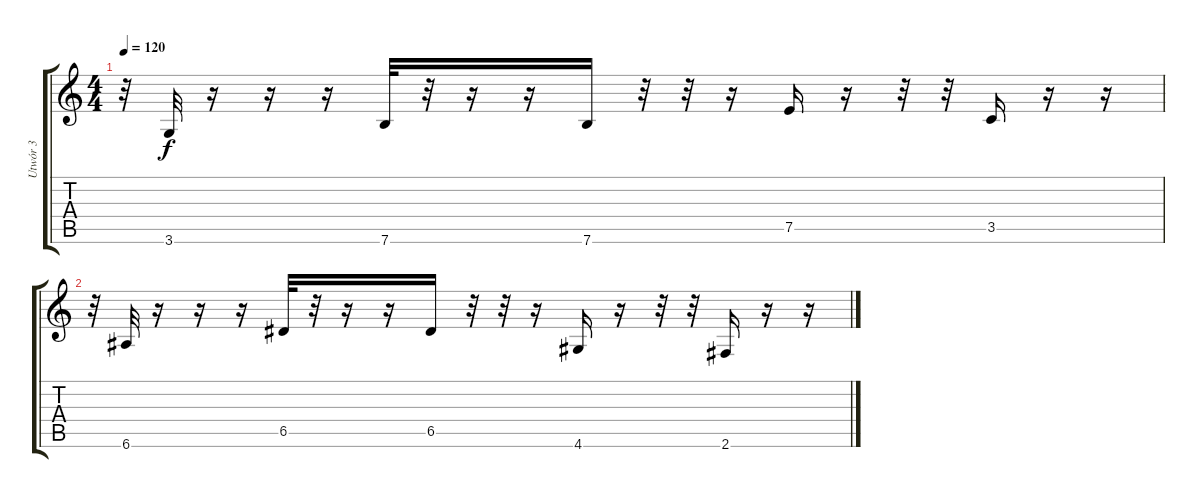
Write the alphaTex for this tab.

\track ("Utwór 3" "Utwór 3") {instrument distortionguitar}
\staff {score tabs}
\tuning (E4 B3 G3 D3 A2 E2) {hide}
\ts (4 4)
\tempo 120
\clef g2
\ks c
r.32{dy f instrument distortionguitar} 3.6.32 r.16 r.16 r.16 7.6.32 r.32 r.16 r.16 7.6.16 r.32 r.32 r.16 7.5.16 r.16 r.32 r.32 3.5.16 r.16 r.16 |
r.32 6.6.32 r.16 r.16 r.16 6.5.32 r.32 r.16 r.16 6.5.16 r.32 r.32 r.16 4.6.16 r.16 r.32 r.32 2.6.16 r.16 r.16
